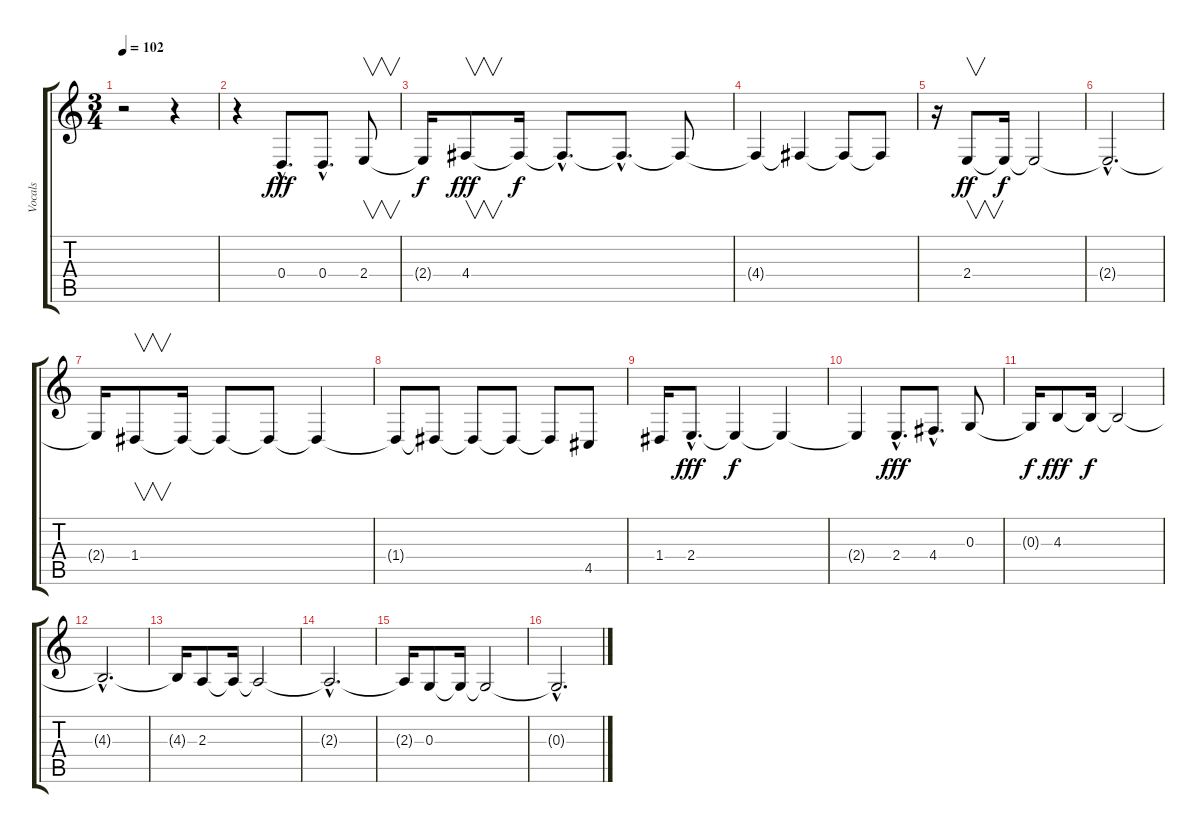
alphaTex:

\track ("Vocals" "Vocals") {instrument flute}
\staff {score tabs}
\tuning (E4 B3 G3 D3 A2 E2) {hide}
\ts (3 4)
\tempo 102
\clef g2
\ks c
r.2{dy f} r.4 |
r.4 0.4{hac}.8{d dy fff} 0.4{hac}.8{d} 2.4.8{v} |
2.4{t}.16{dy f} 4.4.8{v dy fff} 4.4{t}.16{dy f} 4.4{hac t}.8{d} 4.4{hac t}.8{d} 4.4{t}.8 |
4.4{t}.4 4.4{t}.4 4.4{t}.8 4.4{t}.8 |
r.16 2.4.8{v dy ff} 2.4{t}.16{dy f} 2.4{t}.2 |
2.4{hac t}.2{d} |
2.4{t}.16 1.4.8{v} 1.4{t}.16 1.4{t}.8 1.4{t}.8 1.4{t}.4 |
1.4{t}.8 1.4{t}.8 1.4{t}.8 1.4{t}.8 1.4{t}.8 4.5.8 |
1.4.16 2.4{hac}.8{d dy fff} 2.4{t}.4{dy f} 2.4{t}.4 |
2.4{t}.4 2.4{hac}.8{d dy fff} 4.4{hac}.8{d} 0.3.8 |
0.3{t}.16{dy f} 4.3.8{dy fff} 4.3{t}.16{dy f} 4.3{t}.2 |
4.3{hac t}.2{d} |
4.3{t}.16 2.3.8 2.3{t}.16 2.3{t}.2 |
2.3{hac t}.2{d} |
2.3{t}.16 0.3.8 0.3{t}.16 0.3{t}.2 |
0.3{hac t}.2{d}
